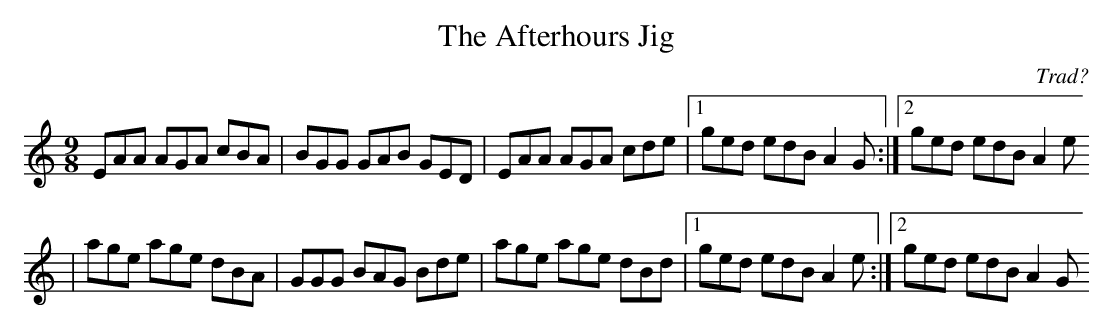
X:1
T:The Afterhours Jig
C:Trad?
M:9/8
K:Am
L:1/8
EAA AGA cBA | BGG GAB GED | EAA AGA cde |1 ged edB A2 G :|2 ged edB A2 e
|
age age dBA | GGG BAG Bde | age age dBd |1 ged edB A2 e :|2 ged edB A2 G
|
